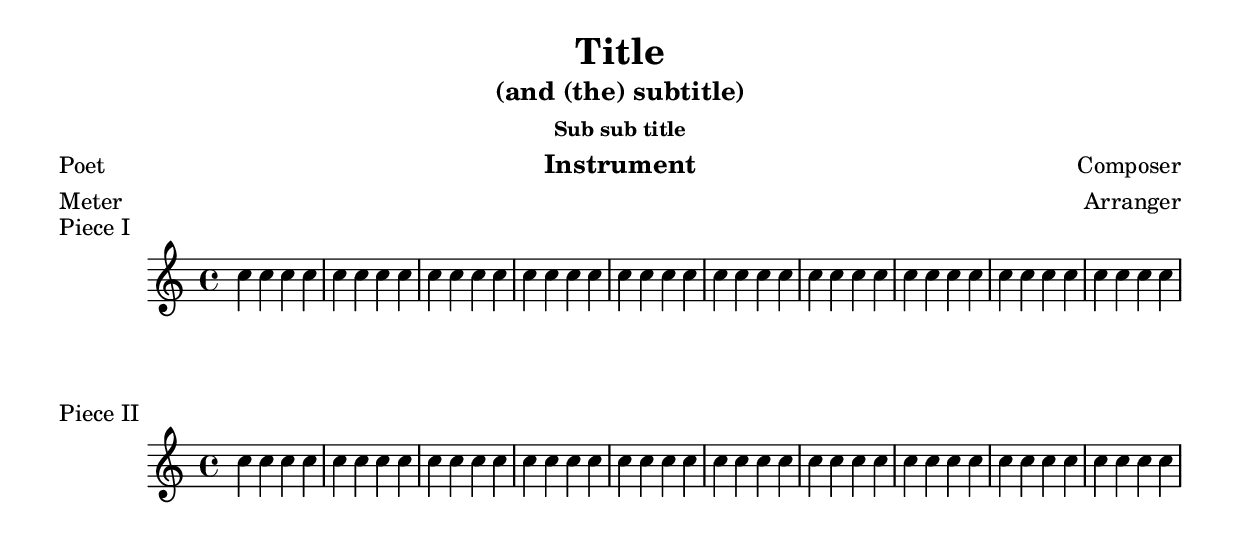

\version "2.3.22"


    
\header {

     texidoc = "This shows how different settings on \paper modify the
general page layout. Basically \paper will set the values for the
whole paper while \layout for each \score block.

This file is best viewed outside the collated files document.
" 

 
    title = "Title"
    subtitle = "(and (the) subtitle)"
    subsubtitle = "Sub sub title"
    poet = "Poet"
    composer = "Composer"
    texttranslator = "Text Translator"
    meter = "Meter"
    arranger = "Arranger"
    instrument = "Instrument"
  }

\paper {
    %hsize = 2\cm
    %vsize = 2\cm
    topmargin = 2\cm
    bottommargin = 2\cm
    %headsep = 7\cm
    %footsep = 7\cm
    raggedbottom = ##t
    raggedlastbottom = ##t
    leftmargin = 3\cm
    linewidth = 15\cm
    %rigthmargin = 3\cm
    interscoreline = 3\cm
}


\book {
    \score {
        \relative c'' {
            \repeat unfold 10 {
                \repeat unfold 4 {c4}
            }
        }
        \header {piece = "Piece I"}
        \layout {linewidth = 13\cm}
    }
    \score {
        \relative c'' {
            \repeat unfold 10 {
                \repeat unfold 4 {c4}
            }
        }
        \header {piece = "Piece II"}
        \layout {linewidth = 9\cm}
    }
}
